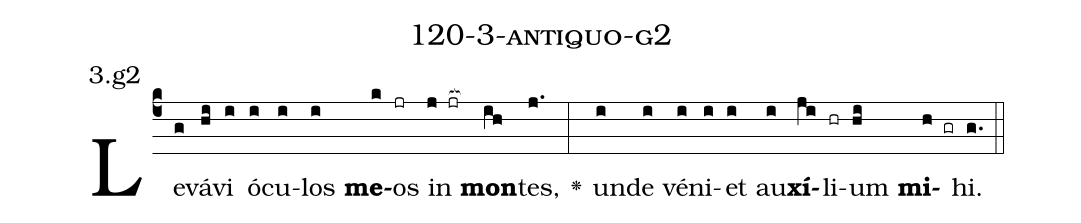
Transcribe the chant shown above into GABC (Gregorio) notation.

name: 120-3-antiquo-g2;
annotation: 3.g2;
%%
(c4)Le(g)vá(hi)vi(i) ó(i)cu(i)los(i) <b>me</b>(k)os(jr) in(j jr[ocb:1{]) <b>mon</b>(ih[ocb:0}])tes,(j.) <v>\greheightstar</v>(:) un(i)de(i) vé(i)ni(i)et(i) au(i)<b>xí</b>(ji)li(hr)um(hi) <b>mi</b>(h gr)hi.(g.) (::)


%E(i) u(i) o(ji) u(hi) a(h) e.(g.) (::)
